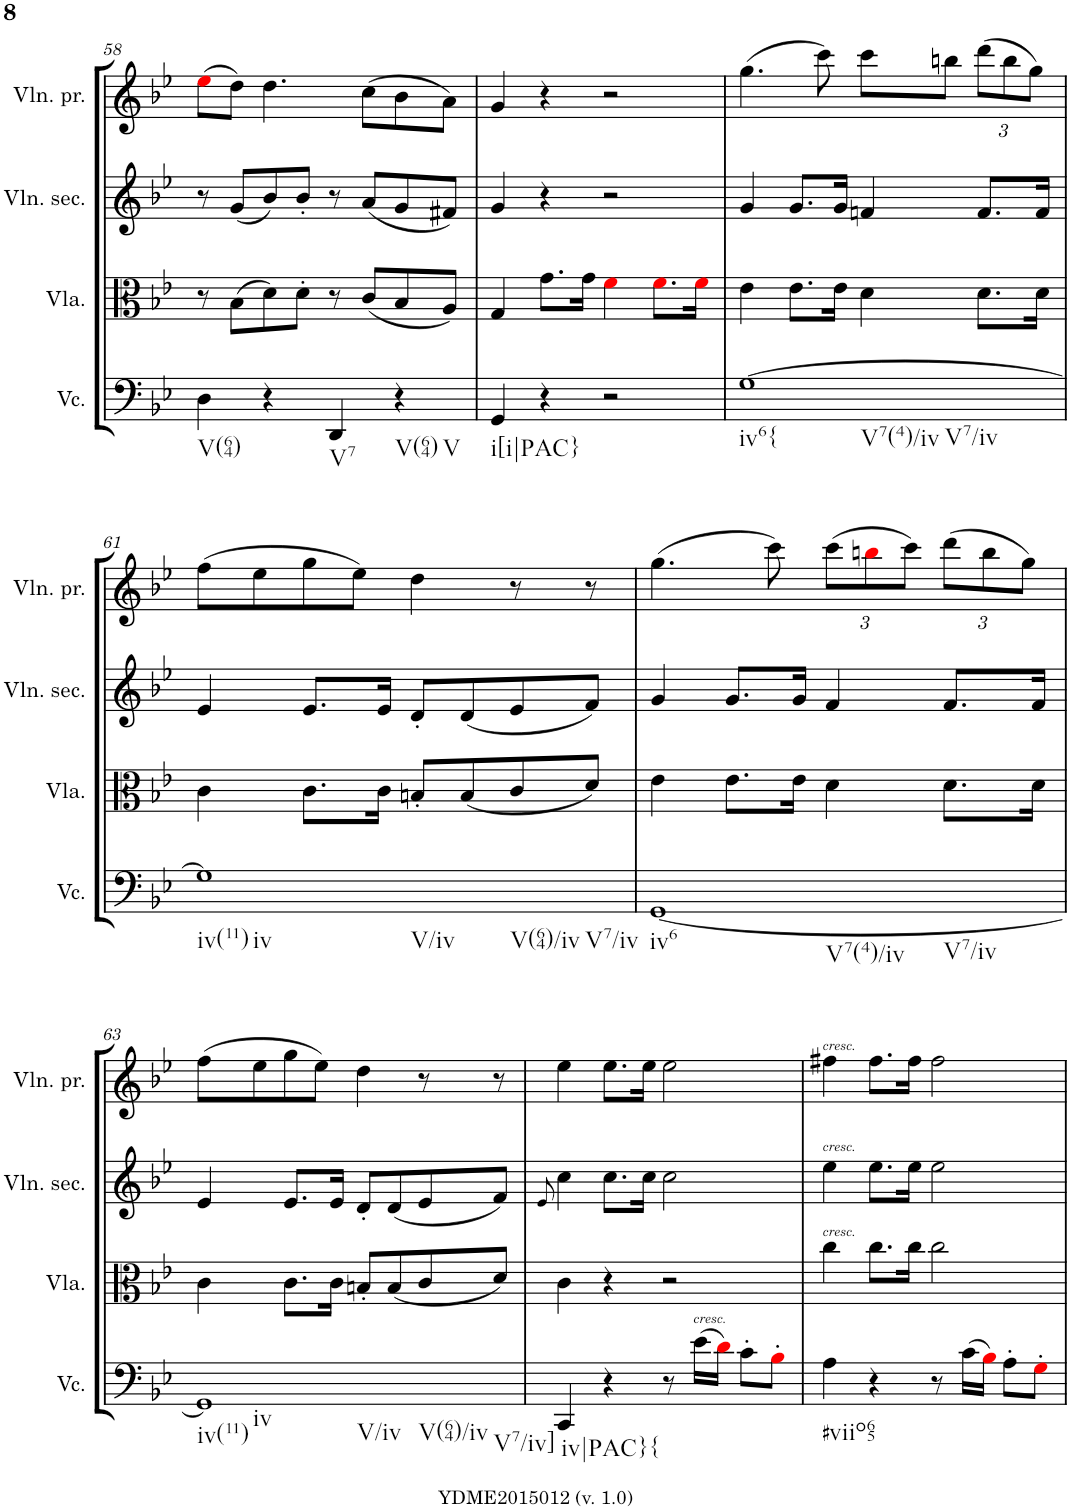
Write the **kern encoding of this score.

**kern	**kern	**kern	**kern
*part4	*part3	*part2	*part1
*staff4	*staff3	*staff2	*staff1
*I"Violoncelle	*I"Viola	*I"Violino secondo	*I"Violino primo
*I'Vc.	*I'Vla.	*I'Vln. sec.	*I'Vln. pr.
!!LO:PB:g=z
*clefF4	*clefC3	*clefG2	*clefG2
*k[b-e-]	*k[b-e-]	*k[b-e-]	*k[b-e-]
*B-:	*B-:	*B-:	*B-:
*M2/2	*M2/2	*M2/2	*M2/2
*met(c|)	*met(c|)	*met(c|)	*met(c|)
=58	=58	=58	=58
!LO:TX:b:t=V(64)	!	!	!
4D\	8r	8r	(>8ee-i\L
.	(>8B-\L	(<8g/L	8dd\J)
4r	8d\)	8b-/)	4.dd\
.	8d'\J	8b-'/J	.
!LO:TX:b:t=V7	!	!	!
4DD/	8r	8r	.
.	(<8c/L	(<8a/L	(>8cc\L
!LO:TX:b:t=V(64)	!	!	!
!LO:TX:b:t=V	!	!	!
4r	8B-/	8g/	8b-\
.	8A/J)	8f#X/J)	8a\J)
=59	=59	=59	=59
!LO:TX:b:t=i[i|PAC}	!	!	!
4GG/	4G/	4g/	4g/
4r	8.g\L	4r	4r
.	16g\Jk	.	.
2r	4fi\	2r	2r
.	8.fi\L	.	.
.	16fi\Jk	.	.
=60	=60	=60	=60
!LO:TX:b:t=iv6{	!	!	!
!LO:TX:b:t=V7(4)/iv	!	!	!
!LO:TX:b:t=V7/iv	!	!	!
[1G	4e-\	4g/	(>4.gg\
.	8.e-\L	8.g/L	.
.	.	.	8ccc\)
.	16e-\Jk	16g/Jk	.
.	4d\	4fn/	8ccc\L
.	.	.	8bbn\J
*	*	*	*Xbrackettup
.	8.d\L	8.f/L	(>12ddd\L
.	.	.	12bb\
.	.	.	12gg\J)
.	16d\Jk	16f/Jk	.
!!LO:LB:g=z
=61	=61	=61	=61
!LO:TX:b:t=iv(11)	!	!	!
!LO:TX:b:t=iv	!	!	!
!LO:TX:b:t=V/iv	!	!	!
!LO:TX:b:t=V(64)/iv	!	!	!
!LO:TX:b:t=V7/iv	!	!	!
1G]	4c\	4e-/	(>8ff\L
.	.	.	8ee-\
.	8.c\L	8.e-/L	8gg\
.	.	.	8ee-\J)
.	16c\Jk	16e-/Jk	.
.	8Bn'/L	8d'/L	4dd\
.	(<8B/	(<8d/	.
.	8c/	8e-/	8r
.	8d/J)	8f/J)	8r
=62	=62	=62	=62
!LO:TX:b:t=iv6	!	!	!
!LO:TX:b:t=V7(4)/iv	!	!	!
!LO:TX:b:t=V7/iv	!	!	!
[1GG	4e-\	4g/	(>4.gg\
.	8.e-\L	8.g/L	.
.	.	.	8ccc\)
.	16e-\Jk	16g/Jk	.
.	4d\	4f/	(>12ccc\L
.	.	.	12bbni\
.	.	.	12ccc\J)
.	8.d\L	8.f/L	(>12ddd\L
.	.	.	12bb\
.	.	.	12gg\J)
.	16d\Jk	16f/Jk	.
!!LO:LB:g=z
=63	=63	=63	=63
!LO:TX:b:t=iv(11)	!	!	!
!LO:TX:b:t=iv	!	!	!
!LO:TX:b:t=V/iv	!	!	!
!LO:TX:b:t=V(64)/iv	!	!	!
!LO:TX:b:t=V7/iv]	!	!	!
1GG]	4c\	4e-/	(>8ff\L
.	.	.	8ee-\
.	8.c\L	8.e-/L	8gg\
.	.	.	8ee-\J)
.	16c\Jk	16e-/Jk	.
.	8Bn'/L	8d'/L	4dd\
.	(<8B/	(<8d/	.
.	8c/	8e-/	8r
.	8d/J)	8f/J)	8r
=64	=64	=64	=64
.	.	8qe-/	.
!LO:TX:b:t=iv|PAC}{	!	!	!
4CC/	4c\	4cc\	4ee-\
4r	4r	8.cc\L	8.ee-\L
.	.	16cc\Jk	16ee-\Jk
8r	2r	2cc\	2ee-\
!LO:TX:a:i:t=cresc.	!	!	!
(>16e-\LL	.	.	.
16di\JJ)	.	.	.
8c'\L	.	.	.
8B-'i\J	.	.	.
=65	=65	=65	=65
!	!	!	!LO:TX:a:i:t=cresc.
!	!	!LO:TX:a:i:t=cresc.	!
!	!LO:TX:a:i:t=cresc.	!	!
!LO:TX:b:t=#viio65	!	!	!
4A\	4cc\	4ee-\	4ff#X\
4r	8.cc\L	8.ee-\L	8.ff#\L
.	16cc\Jk	16ee-\Jk	16ff#\Jk
8r	2cc\	2ee-\	2ff#\
(>16c\LL	.	.	.
16B-i\JJ)	.	.	.
8A'\L	.	.	.
8G'i\J	.	.	.
=	=	=	=
*-	*-	*-	*-
